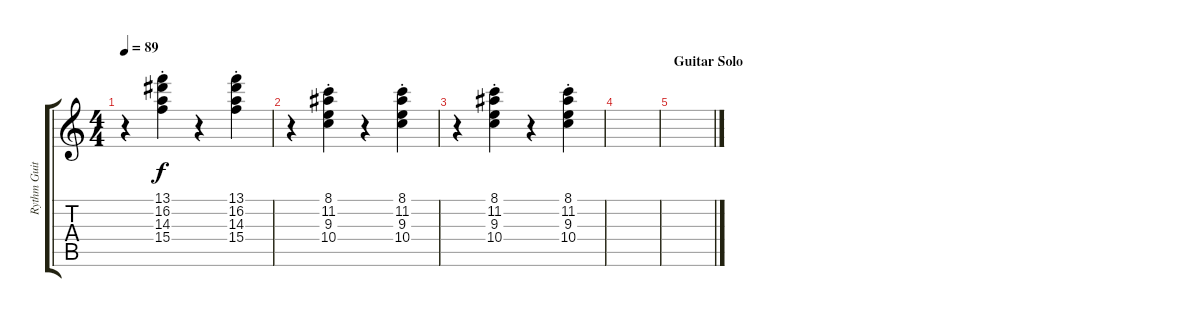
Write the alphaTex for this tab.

\track ("Rythm Guitar" "Rythm Guit") {instrument electricguitarclean}
\staff {score tabs}
\tuning (E4 B3 G3 D3 A2 E2) {hide}
\ts (4 4)
\tempo 89
\clef g2
\ks c
r.4{dy f} (13.1{st} 16.2{st} 14.3{st} 15.4{st}).4 r.4 (13.1{st} 16.2{st} 14.3{st} 15.4{st}).4 |
r.4 (8.1{st} 11.2{st} 9.3{st} 10.4{st}).4 r.4 (8.1{st} 11.2{st} 9.3{st} 10.4{st}).4 |
r.4 (8.1{st} 11.2{st} 9.3{st} 10.4{st}).4 r.4 (8.1{st} 11.2{st} 9.3{st} 10.4{st}).4 |
|
\section ("" "Guitar Solo")
